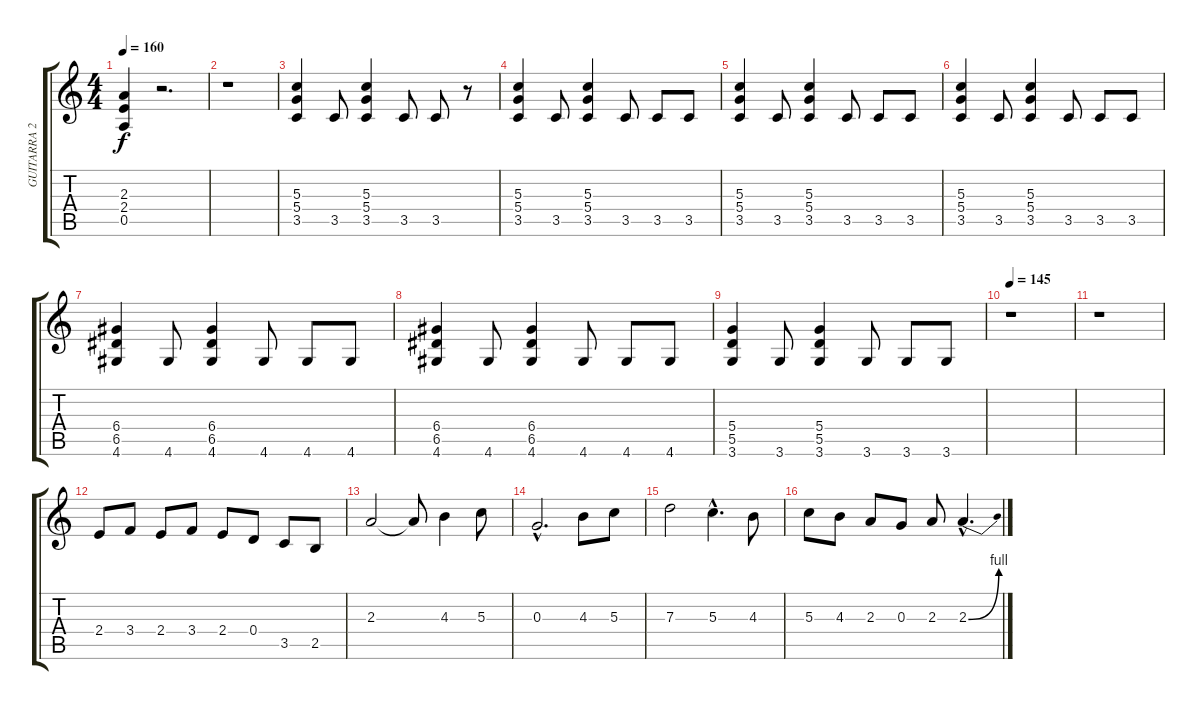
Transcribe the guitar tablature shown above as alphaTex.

\track ("GUITARRA 2" "GUITARRA 2") {instrument distortionguitar}
\staff {score tabs}
\tuning (E4 B3 G3 D3 A2 E2) {hide}
\ts (4 4)
\tempo 160
\clef g2
\ks c
(2.3 2.4 0.5).4{dy f} r.2{d} |
r.1 |
(5.3 5.4 3.5).4 3.5.8 (5.3 5.4 3.5).4 3.5.8 3.5.8 r.8 |
(5.3 5.4 3.5).4 3.5.8 (5.3 5.4 3.5).4 3.5.8 3.5.8 3.5.8 |
(5.3 5.4 3.5).4 3.5.8 (5.3 5.4 3.5).4 3.5.8 3.5.8 3.5.8 |
(5.3 5.4 3.5).4 3.5.8 (5.3 5.4 3.5).4 3.5.8 3.5.8 3.5.8 |
(6.4 6.5 4.6).4 4.6.8 (6.4 6.5 4.6).4 4.6.8 4.6.8 4.6.8 |
(6.4 6.5 4.6).4 4.6.8 (6.4 6.5 4.6).4 4.6.8 4.6.8 4.6.8 |
(5.4 5.5 3.6).4 3.6.8 (5.4 5.5 3.6).4 3.6.8 3.6.8 3.6.8 |
\tempo 145
r.1 |
r.1{volume 12} |
2.4.8{balance 8} 3.4.8 2.4.8 3.4.8 2.4.8 0.4.8 3.5.8 2.5.8 |
2.3.2{volume 0} 2.3{t}.8 4.3.4 5.3.8 |
0.3{hac}.2{d} 4.3.8 5.3.8 |
7.3.2 5.3{hac}.4{d} 4.3.8 |
5.3.8 4.3.8 2.3.8 0.3.8 2.3.8 2.3{be (bend 0 0 60 4) hac}.4{d}
